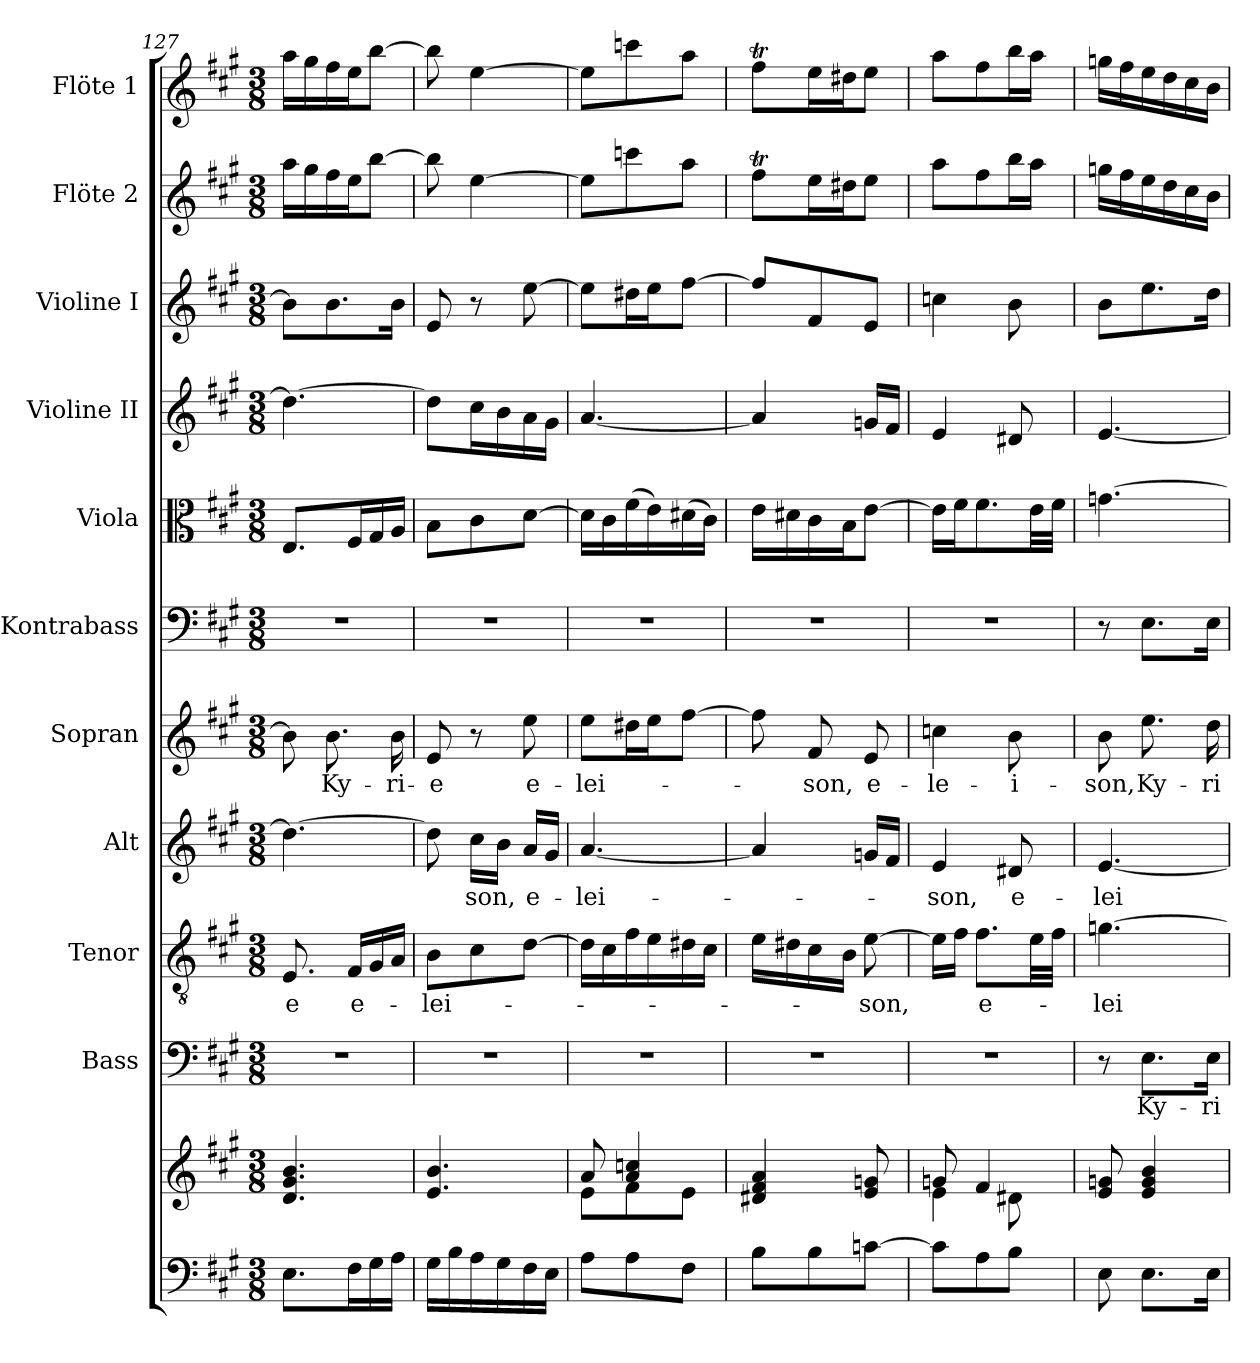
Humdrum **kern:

**kern	**kern	**kern	**text	**kern	**text	**kern	**text	**kern	**text	**kern	**kern	**kern	**kern	**kern	**kern
*part11	*part11	*part10	*part10	*part9	*part9	*part8	*part8	*part7	*part7	*part6	*part5	*part4	*part3	*part2	*part1
*staff12	*staff11	*staff10	*staff10	*staff9	*staff9	*staff8	*staff8	*staff7	*staff7	*staff6	*staff5	*staff4	*staff3	*staff2	*staff1
*	*	*I"Bass	*	*I"Tenor	*	*I"Alt	*	*I"Sopran	*	*I"Kontrabass	*I"Viola	*I"Violine II	*I"Violine I	*I"Flöte 2	*I"Flöte 1
*	*	*I'B.	*	*I'T.	*	*I'A.	*	*I'S.	*	*I'Kb.	*I'Vla.	*I'Vl. II	*I'Vl. I	*I'Fl. 2	*I'Fl. 1
*clefF4	*clefG2	*clefF4	*	*clefGv2	*	*clefG2	*	*clefG2	*	*clefF4	*clefC3	*clefG2	*clefG2	*clefG2	*clefG2
*	*	*	*	*	*	*	*	*	*	*ITrd7c12	*	*	*	*	*
*k[f#c#g#]	*k[f#c#g#]	*k[f#c#g#]	*	*k[f#c#g#]	*	*k[f#c#g#]	*	*k[f#c#g#]	*	*k[f#c#g#]	*k[f#c#g#]	*k[f#c#g#]	*k[f#c#g#]	*k[f#c#g#]	*k[f#c#g#]
*A:	*A:	*A:	*	*A:	*	*A:	*	*A:	*	*A:	*A:	*A:	*A:	*A:	*A:
*M3/8	*M3/8	*M3/8	*	*M3/8	*	*M3/8	*	*M3/8	*	*M3/8	*M3/8	*M3/8	*M3/8	*M3/8	*M3/8
=127	=127	=127	=127	=127	=127	=127	=127	=127	=127	=127	=127	=127	=127	=127	=127
!	!	!	!	!	!LO:LY:b	!	!	!	!	!	!	!	!	!	!
8.E\L	4.d/ 4.g#/ 4.b/	4.r	.	8.E/	-e	4.dd\_	.	8b\]	.	4.r	8.E/L	4.dd\_	8b\L]	16aa\LL	16aa\LL
.	.	.	.	.	.	.	.	.	.	.	.	.	.	16gg#\	16gg#\
!	!	!	!	!	!	!	!	!	!LO:LY:b	!	!	!	!	!	!
.	.	.	.	.	.	.	.	8.b\	Ky-	.	.	.	8.b\	16ff#\	16ff#\
!	!	!	!	!	!LO:LY:b	!	!	!	!	!	!	!	!	!	!
16F#\L	.	.	.	16F#/LL	e-	.	.	.	.	.	16F#/L	.	.	16ee\J	16ee\J
16G#\	.	.	.	16G#/	.	.	.	.	.	.	16G#/	.	.	[8bb\J	[8bb\J
!	!	!	!	!	!	!	!	!	!LO:LY:b	!	!	!	!	!	!
16A\JJ	.	.	.	16A/JJ	.	.	.	16b\	-ri-	.	16A/JJ	.	16b\Jk	.	.
=128	=128	=128	=128	=128	=128	=128	=128	=128	=128	=128	=128	=128	=128	=128	=128
!	!	!	!	!	!LO:LY:b	!	!	!	!LO:LY:b	!	!	!	!	!	!
16G#\LL	4.e/ 4.b/	4.r	.	8B\L	-lei-	8dd\]	.	8e/	-e	4.r	8B\L	8dd\L]	8e/	8bb\]	8bb\]
16B\	.	.	.	.	.	.	.	.	.	.	.	.	.	.	.
!	!	!	!	!	!	!	!LO:LY:b	!	!	!	!	!	!	!	!
16A\	.	.	.	8c#\	.	16cc#\LL	-son,	8r	.	.	8c#\	16cc#\L	8r	[4ee\	[4ee\
16G#\	.	.	.	.	.	16b\JJ	.	.	.	.	.	16b\	.	.	.
!	!	!	!	!	!	!	!LO:LY:b	!	!LO:LY:b	!	!	!	!	!	!
16F#\	.	.	.	[8d\J	.	16a/LL	e-	8ee\	e-	.	[8d\J	16a\	[8ee\	.	.
16E\JJ	.	.	.	.	.	16g#/JJ	.	.	.	.	.	16g#\JJ	.	.	.
=129	=129	=129	=129	=129	=129	=129	=129	=129	=129	=129	=129	=129	=129	=129	=129
*	*^	*	*	*	*	*	*	*	*	*	*	*	*	*	*
!	!	!	!	!	!	!	!	!LO:LY:b	!	!LO:LY:b	!	!	!	!	!	!
8A\L	8a/	8e\L	4.r	.	16d\LL]	.	[4.a/	-lei-	8ee\L	-lei-	4.r	16d\LL]	[4.a/	8ee\L]	8ee\L]	8ee\L]
.	.	.	.	.	16c#\	.	.	.	.	.	.	16c#\	.	.	.	.
8A\	4a/ 4ccn/	8f#\	.	.	16f#\	.	.	.	16dd#X\L	.	.	(>16f#\	.	16dd#X\L	8cccn\	8cccn\
.	.	.	.	.	16e\	.	.	.	16ee\J	.	.	16e\)	.	16ee\J	.	.
8F#\J	.	8e\J	.	.	16d#X\	.	.	.	[8ff#\J	.	.	(>16d#X\	.	[8ff#\J	8aa\J	8aa\J
.	.	.	.	.	16c#\JJ	.	.	.	.	.	.	16c#\JJ)	.	.	.	.
*	*v	*v	*	*	*	*	*	*	*	*	*	*	*	*	*	*
!!LO:PB:g=z
=130	=130	=130	=130	=130	=130	=130	=130	=130	=130	=130	=130	=130	=130	=130	=130
8B\L	4d#X/ 4f#/ 4a/	4.r	.	16e\LL	.	4a/]	.	8ff#\]	.	4.r	16e\LL	4a/]	8ff#/L]	8ff#T\L	8ff#T\L
.	.	.	.	16d#X\	.	.	.	.	.	.	16d#X\	.	.	.	.
!	!	!	!	!	!	!	!	!	!LO:LY:b	!	!	!	!	!	!
8B\	.	.	.	16c#\	.	.	.	8f#/	-son,	.	16c#\	.	8f#/	16ee\L	16ee\L
.	.	.	.	16B\JJ	.	.	.	.	.	.	16B\J	.	.	16dd#X\J	16dd#X\J
!	!	!	!	!	!LO:LY:b	!	!	!	!LO:LY:b	!	!	!	!	!	!
[8cn\J	8e/ 8gn/	.	.	[8e\	-son,	16gn/LL	.	8e/	e-	.	[8e\J	16gn/LL	8e/J	8ee\J	8ee\J
.	.	.	.	.	.	16f#/JJ	.	.	.	.	.	16f#/JJ	.	.	.
=131	=131	=131	=131	=131	=131	=131	=131	=131	=131	=131	=131	=131	=131	=131	=131
*	*^	*	*	*	*	*	*	*	*	*	*	*	*	*	*
!	!	!	!	!	!	!	!	!LO:LY:b	!	!LO:LY:b	!	!	!	!	!	!
8c\L]	8gn/	4e\	4.r	.	16e\LL]	.	4e/	-son,	4ccn\	-le-	4.r	16e\LL]	4e/	4ccn\	8aa\L	8aa\L
.	.	.	.	.	16f#\JJ	.	.	.	.	.	.	16f#\J	.	.	.	.
!	!	!	!	!	!	!LO:LY:b	!	!	!	!	!	!	!	!	!	!
8A\	4f#/	.	.	.	8.f#\L	e-	.	.	.	.	.	8.f#\	.	.	8ff#\	8ff#\
!	!	!	!	!	!	!	!	!LO:LY:b	!	!LO:LY:b	!	!	!	!	!	!
8B\J	.	8d#X\	.	.	.	.	8d#X/	e-	8b\	-i-	.	.	8d#X/	8b\	16bb\L	16bb\L
.	.	.	.	.	32e\LL	.	.	.	.	.	.	32e\LL	.	.	16aa\JJ	16aa\JJ
.	.	.	.	.	32f#\JJJ	.	.	.	.	.	.	32f#\JJJ	.	.	.	.
*	*v	*v	*	*	*	*	*	*	*	*	*	*	*	*	*	*
=132	=132	=132	=132	=132	=132	=132	=132	=132	=132	=132	=132	=132	=132	=132	=132
!	!	!	!	!	!LO:LY:b	!	!LO:LY:b	!	!LO:LY:b	!	!	!	!	!	!
8E\	8e/ 8gn/	8r	.	[4.gn\	-lei-	[4.e/	-lei-	8b\	-son,	8r	[4.gn\	[4.e/	8b\L	16ggn\LL	16ggn\LL
.	.	.	.	.	.	.	.	.	.	.	.	.	.	16ff#\	16ff#\
!	!	!	!LO:LY:b	!	!	!	!	!	!LO:LY:b	!	!	!	!	!	!
8.E\L	4e/ 4g/ 4b/	8.E\L	Ky-	.	.	.	.	8.ee\	Ky-	8.EE\L	.	.	8.ee\	16ee\	16ee\
.	.	.	.	.	.	.	.	.	.	.	.	.	.	16dd\	16dd\
.	.	.	.	.	.	.	.	.	.	.	.	.	.	16cc#\	16cc#\
!	!	!	!LO:LY:b	!	!	!	!	!	!LO:LY:b	!	!	!	!	!	!
16E\Jk	.	16E\Jk	-ri-	.	.	.	.	16dd\	-ri-	16EE\Jk	.	.	16dd\Jk	16b\JJ	16b\JJ
=	=	=	=	=	=	=	=	=	=	=	=	=	=	=	=
*-	*-	*-	*-	*-	*-	*-	*-	*-	*-	*-	*-	*-	*-	*-	*-
